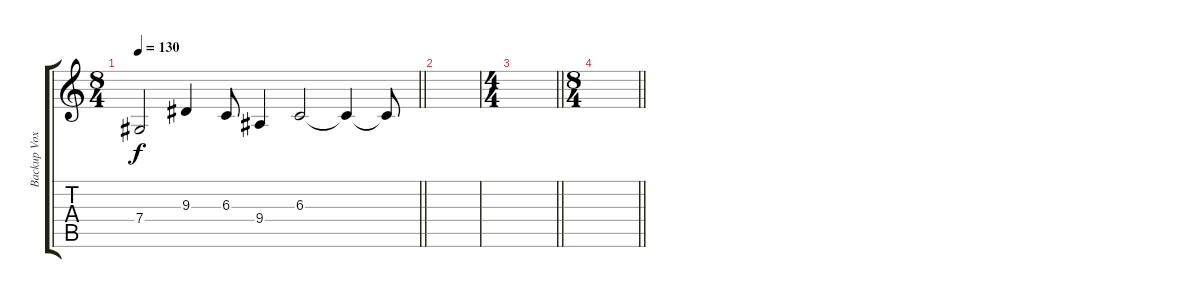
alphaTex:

\track ("Backup Vox1 (Raimund)" "Backup Vox") {instrument frenchhorn}
\staff {score tabs}
\tuning (Eb4 Bb3 Gb3 Db3 Ab2 Eb2) {hide}
\ts (8 4)
\tempo 130
\clef g2
\barLineRight lightlight
\ks c
7.4.2{dy f} 9.3.4 6.3.8 9.4.4 6.3.2 6.3{t}.4 6.3{t}.8 |
|
\ts (4 4)
\barLineRight lightlight
|
\ts (8 4)
\barLineRight lightlight
